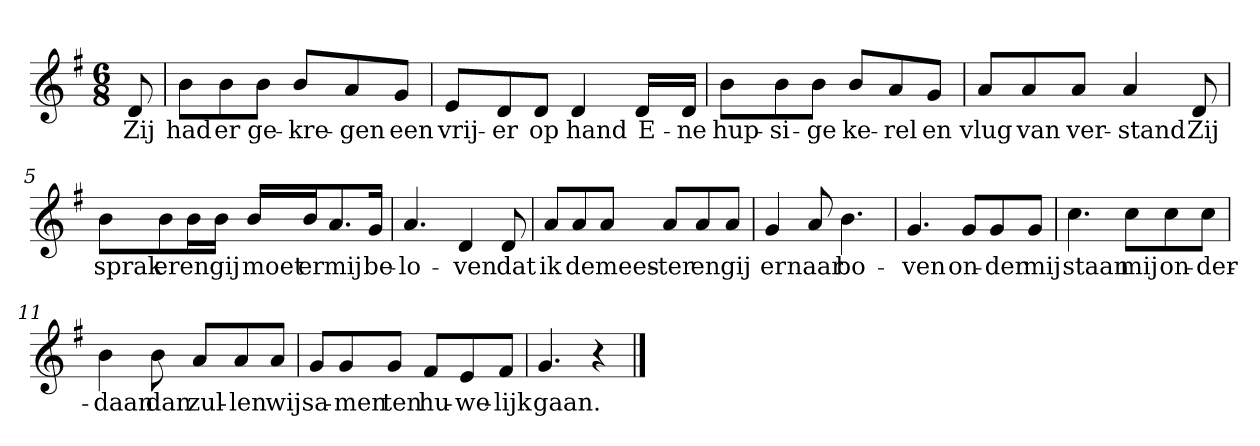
**kern	**text
*part1	*part1
*staff1	*staff1
*clefG2	*
*k[f#]	*
*G:	*
*M6/8	*
*MM120	*
=	=
8d	Zij
=1	=1
8b\L	had
8b\	er
8b\J	ge-
8b/L	-kre-
8a/	-gen
8g/J	een
=2	=2
8e/L	vrij-
8d/	-er
8d/J	op
4d	hand
16d/LL	E-
16d/JJ	-ne
=3	=3
8b\L	hup-
8b\	-si-
8b\J	-ge
8b/L	ke-
8a/	-rel
8g/J	en
=4	=4
8a/L	vlug
8a/	van
8a/J	ver-
4a	-stand
8d	Zij
=5	=5
8b\L	sprak
8b\	er
16b\L	en
16b\JJ	gij
16b/LL	moet
16b/J	er
8.a/	mij
16g/Jk	be-
=6	=6
4.a	-lo-
4d	-ven
8d	dat
=7	=7
8a/L	ik
8a/	de
8a/J	mees-
8a/L	-ter
8a/	en
8a/J	gij
=8	=8
4g	er
8a	naar
4.b	bo-
=9	=9
4.g	-ven
8g/L	on-
8g/	-der
8g/J	mij
=10	=10
4.cc	staan
8cc\L	mij
8cc\	on-
8cc\J	-der-
=11	=11
4b	-daan
8b	dan
8a/L	zul-
8a/	-len
8a/J	wij
=12	=12
8g/L	sa-
8g/	-men
8g/J	ten
8f#/L	hu-
8e/	-we-
8f#/J	-lijk
=13	=13
4.g	gaan.
4r	.
==	==
*-	*-
